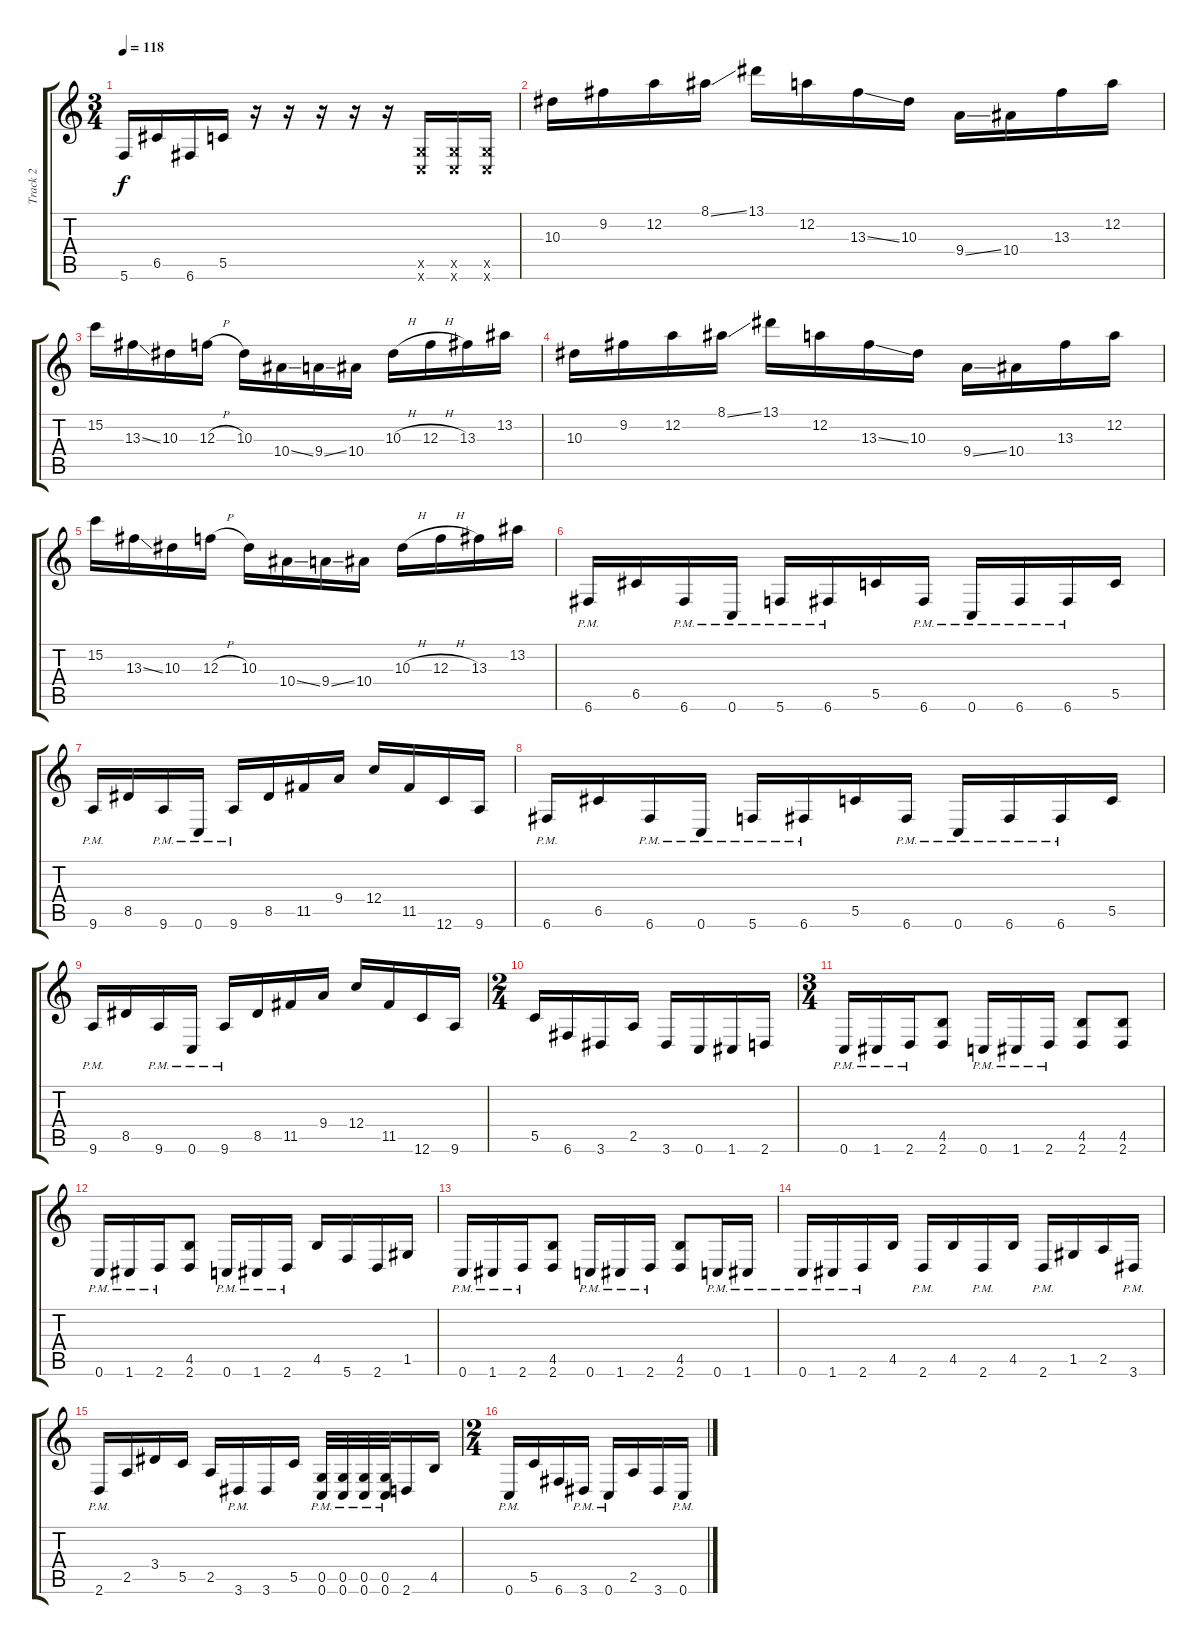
\track ("Track 2" "Track 2") {instrument distortionguitar}
\staff {score tabs}
\tuning (D4 A3 F3 C3 G2 C2) {hide}
\ts (3 4)
\tempo 118
\clef g2
\ks c
5.6.16{dy f} 6.5.16 6.6.16 5.5.16 r.16 r.16 r.16 r.16 r.16 (0.5{x} 0.6{x}).16 (0.5{x} 0.6{x}).16 (0.5{x} 0.6{x}).16 |
10.3.16 9.2.16 12.2.16 8.1{ss}.16 13.1.16 12.2.16 13.3{ss}.16 10.3.16 9.4{ss}.16 10.4.16 13.3.16 12.2.16 |
15.2.16 13.3{ss}.16 10.3.16 12.3{h}.16 10.3.16 10.4{ss}.16 9.4{ss}.16 10.4.16 10.3{h}.16 12.3{h}.16 13.3.16 13.2.16 |
10.3.16 9.2.16 12.2.16 8.1{ss}.16 13.1.16 12.2.16 13.3{ss}.16 10.3.16 9.4{ss}.16 10.4.16 13.3.16 12.2.16 |
15.2.16 13.3{ss}.16 10.3.16 12.3{h}.16 10.3.16 10.4{ss}.16 9.4{ss}.16 10.4.16 10.3{h}.16 12.3{h}.16 13.3.16 13.2.16 |
6.6{pm}.16 6.5.16 6.6{pm}.16 0.6{pm}.16 5.6{pm}.16 6.6{pm}.16 5.5.16 6.6{pm}.16 0.6{pm}.16 6.6{pm}.16 6.6{pm}.16 5.5.16 |
9.6{pm}.16 8.5.16 9.6{pm}.16 0.6{pm}.16 9.6{pm}.16 8.5.16 11.5.16 9.4.16 12.4.16 11.5.16 12.6.16 9.6.16 |
6.6{pm}.16 6.5.16 6.6{pm}.16 0.6{pm}.16 5.6{pm}.16 6.6{pm}.16 5.5.16 6.6{pm}.16 0.6{pm}.16 6.6{pm}.16 6.6{pm}.16 5.5.16 |
9.6{pm}.16 8.5.16 9.6{pm}.16 0.6{pm}.16 9.6{pm}.16 8.5.16 11.5.16 9.4.16 12.4.16 11.5.16 12.6.16 9.6.16 |
\ts (2 4)
5.5.16 6.6.16 3.6.16 2.5.16 3.6.16 0.6.16 1.6.16 2.6.16 |
\ts (3 4)
0.6{pm}.16 1.6{pm}.16 2.6{pm}.16 (4.5 2.6).8 0.6{pm}.16 1.6{pm}.16 2.6{pm}.16 (4.5 2.6).8 (4.5 2.6).8 |
0.6{pm}.16 1.6{pm}.16 2.6{pm}.16 (4.5 2.6).8 0.6{pm}.16 1.6{pm}.16 2.6{pm}.16 4.5.16 5.6.16 2.6.16 1.5.16 |
0.6{pm}.16 1.6{pm}.16 2.6{pm}.16 (4.5 2.6).8 0.6{pm}.16 1.6{pm}.16 2.6{pm}.16 (4.5 2.6).8 0.6{pm}.16 1.6{pm}.16 |
0.6{pm}.16 1.6{pm}.16 2.6{pm}.16 4.5.16 2.6{pm}.16 4.5.16 2.6{pm}.16 4.5.16 2.6{pm}.16 1.5.16 2.5.16 3.6{pm}.16 |
2.6{pm}.16 2.5.16 3.4.16 5.5.16 2.5.16 3.6{pm}.16 3.6.16 5.5.16 (0.5{pm} 0.6{pm}).32 (0.5{pm} 0.6{pm}).32 (0.5{pm} 0.6{pm}).32 (0.5{pm} 0.6{pm}).32 2.6.16 4.5.16 |
\ts (2 4)
0.6{pm}.16 5.5.16 6.6.16 3.6{pm}.16 0.6{pm}.16 2.5.16 3.6.16 0.6{pm}.16
